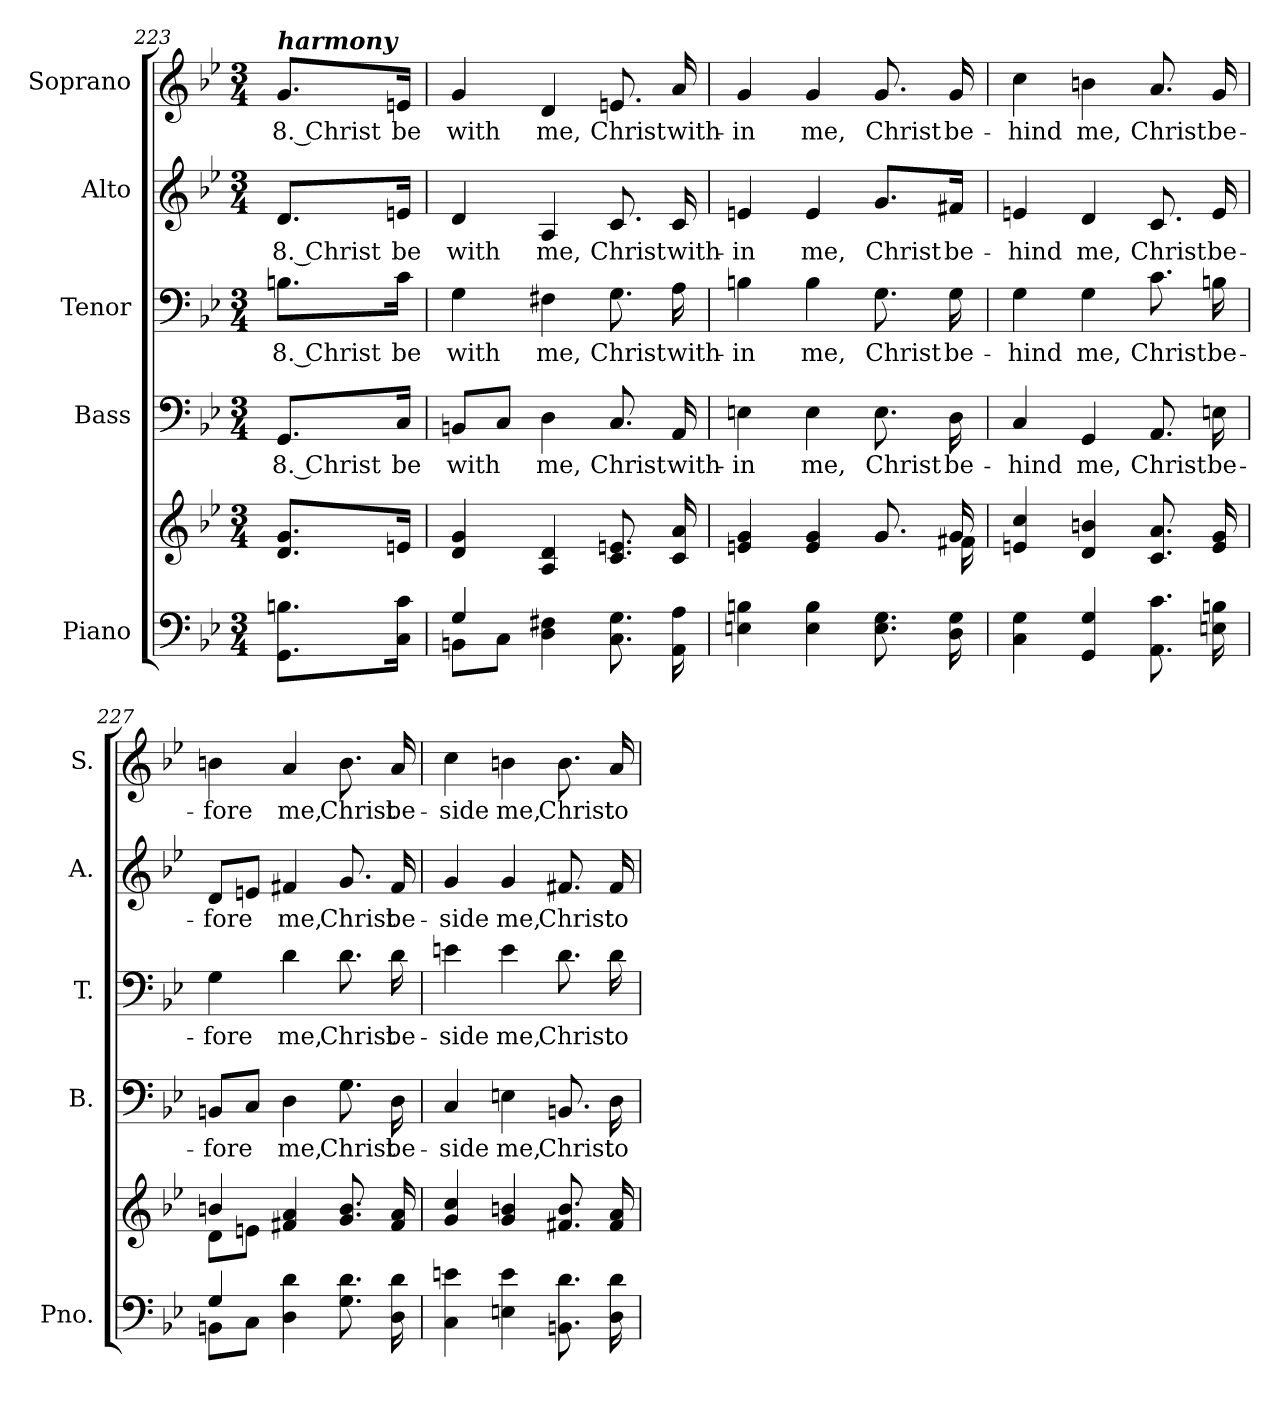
**kern	**kern	**kern	**text	**kern	**text	**kern	**text	**kern	**text
*part5	*part5	*part4	*part4	*part3	*part3	*part2	*part2	*part1	*part1
*staff6	*staff5	*staff4	*staff4	*staff3	*staff3	*staff2	*staff2	*staff1	*staff1
*I"Piano	*	*I"Bass	*	*I"Tenor	*	*I"Alto	*	*I"Soprano	*
*I'Pno.	*	*I'B.	*	*I'T.	*	*I'A.	*	*I'S.	*
*clefF4	*clefG2	*clefF4	*	*clefF4	*	*clefG2	*	*clefG2	*
*k[b-e-]	*k[b-e-]	*k[b-e-]	*	*k[b-e-]	*	*k[b-e-]	*	*k[b-e-]	*
*g:	*g:	*g:	*	*g:	*	*g:	*	*g:	*
*M3/4	*M3/4	*M3/4	*	*M3/4	*	*M3/4	*	*M3/4	*
*MM95	*MM95	*MM95	*	*MM95	*	*MM95	*	*MM95	*
=223	=223	=223	=223	=223	=223	=223	=223	=223	=223
*	*^	*	*	*	*	*	*	*	*
!	!	!	!	!LO:LY:b:color=#000000	!	!	!	!	!	!
!	!	!	!	!	!	!LO:LY:b:color=#000000	!	!	!	!
!	!	!	!	!	!	!	!	!LO:LY:b:color=#000000	!	!
!	!	!	!	!	!	!	!	!	!LO:TX:a:Bi:t=harmony	!
!	!	!	!	!	!	!	!	!	!	!LO:LY:b:color=#000000
8.GGi\ 8.BniL	8.di/ 8.giL	4ryy	8.GGi/L	8. Christ	8.Bni\L	8. Christ	8.di/L	8. Christ	8.gi/L	8. Christ
!	!	!	!	!LO:LY:b:color=#000000	!	!	!	!	!	!
!	!	!	!	!	!	!LO:LY:b:color=#000000	!	!	!	!
!	!	!	!	!	!	!	!	!LO:LY:b:color=#000000	!	!
!	!	!	!	!	!	!	!	!	!	!LO:LY:b:color=#000000
16Ci\ 16ciJk	16eni/Jk	.	16Ci/Jk	be	16ci\Jk	be	16eni/Jk	be	16eni/Jk	be
*	*v	*v	*	*	*	*	*	*	*	*
!!LO:PB:g=z
=224	=224	=224	=224	=224	=224	=224	=224	=224	=224
*^	*	*	*	*	*	*	*	*	*
!	!	!	!	!LO:LY:b:color=#000000	!	!	!	!	!	!
!	!	!	!	!	!	!LO:LY:b:color=#000000	!	!	!	!
!	!	!	!	!	!	!	!	!LO:LY:b:color=#000000	!	!
!	!	!	!	!	!	!	!	!	!	!LO:LY:b:color=#000000
4Gi/	8BBni\L	4di/ 4gi	8BBni/L	with	4Gi\	with	4di/	with	4gi/	with
.	8Ci\J	.	8Ci/J	.	.	.	.	.	.	.
!	!	!	!	!LO:LY:b:color=#000000	!	!	!	!	!	!
!	!	!	!	!	!	!LO:LY:b:color=#000000	!	!	!	!
!	!	!	!	!	!	!	!	!LO:LY:b:color=#000000	!	!
!	!	!	!	!	!	!	!	!	!	!LO:LY:b:color=#000000
4Di\ 4F#Xi	4ryy	4Ai/ 4di	4Di\	me,	4F#Xi\	me,	4Ai/	me,	4di/	me,
!	!	!	!	!LO:LY:b:color=#000000	!	!	!	!	!	!
!	!	!	!	!	!	!LO:LY:b:color=#000000	!	!	!	!
!	!	!	!	!	!	!	!	!LO:LY:b:color=#000000	!	!
!	!	!	!	!	!	!	!	!	!	!LO:LY:b:color=#000000
8.Ci\ 8.Gi	4ryy	8.ci/ 8.eni	8.Ci/	Christ	8.Gi\	Christ	8.ci/	Christ	8.eni/	Christ
!	!	!	!	!LO:LY:b:color=#000000	!	!	!	!	!	!
!	!	!	!	!	!	!LO:LY:b:color=#000000	!	!	!	!
!	!	!	!	!	!	!	!	!LO:LY:b:color=#000000	!	!
!	!	!	!	!	!	!	!	!	!	!LO:LY:b:color=#000000
16AAi\ 16Ai	.	16ci/ 16ai	16AAi/	with-	16Ai\	with-	16ci/	with-	16ai/	with-
*v	*v	*	*	*	*	*	*	*	*	*
=225	=225	=225	=225	=225	=225	=225	=225	=225	=225
*	*^	*	*	*	*	*	*	*	*
!	!	!	!	!LO:LY:b:color=#000000	!	!	!	!	!	!
!	!	!	!	!	!	!LO:LY:b:color=#000000	!	!	!	!
!	!	!	!	!	!	!	!	!LO:LY:b:color=#000000	!	!
!	!	!	!	!	!	!	!	!	!	!LO:LY:b:color=#000000
4Eni\ 4Bni	4eni/ 4gi	2ryy	4Eni\	-in	4Bni\	-in	4eni/	-in	4gi/	-in
!	!	!	!	!LO:LY:b:color=#000000	!	!	!	!	!	!
!	!	!	!	!	!	!LO:LY:b:color=#000000	!	!	!	!
!	!	!	!	!	!	!	!	!LO:LY:b:color=#000000	!	!
!	!	!	!	!	!	!	!	!	!	!LO:LY:b:color=#000000
4Ei\ 4Bi	4ei/ 4gi	.	4Ei\	me,	4Bi\	me,	4ei/	me,	4gi/	me,
!	!	!	!	!LO:LY:b:color=#000000	!	!	!	!	!	!
!	!	!	!	!	!	!LO:LY:b:color=#000000	!	!	!	!
!	!	!	!	!	!	!	!	!LO:LY:b:color=#000000	!	!
!	!	!	!	!	!	!	!	!	!	!LO:LY:b:color=#000000
8.Ei\ 8.Gi	8.gi/	8ryy	8.Ei\	Christ	8.Gi\	Christ	8.gi/L	Christ	8.gi/	Christ
.	.	16ryy	.	.	.	.	.	.	.	.
!	!	!	!	!LO:LY:b:color=#000000	!	!	!	!	!	!
!	!	!	!	!	!	!LO:LY:b:color=#000000	!	!	!	!
!	!	!	!	!	!	!	!	!LO:LY:b:color=#000000	!	!
!	!	!	!	!	!	!	!	!	!	!LO:LY:b:color=#000000
16Di\ 16Gi	16gi/	16f#Xi\	16Di\	be-	16Gi\	be-	16f#Xi/Jk	be-	16gi/	be-
*	*v	*v	*	*	*	*	*	*	*	*
=226	=226	=226	=226	=226	=226	=226	=226	=226	=226
*	*^	*	*	*	*	*	*	*	*
!	!	!	!	!LO:LY:b:color=#000000	!	!	!	!	!	!
*	*v	*v	*	*	*	*	*	*	*	*
*	*^	*	*	*	*	*	*	*	*
!	!	!	!	!	!	!LO:LY:b:color=#000000	!	!	!	!
*	*v	*v	*	*	*	*	*	*	*	*
*	*^	*	*	*	*	*	*	*	*
!	!	!	!	!	!	!	!	!LO:LY:b:color=#000000	!	!
*	*v	*v	*	*	*	*	*	*	*	*
*	*^	*	*	*	*	*	*	*	*
!	!	!	!	!	!	!	!	!	!	!LO:LY:b:color=#000000
*	*v	*v	*	*	*	*	*	*	*	*
4Ci\ 4Gi	4eni/ 4cci	4Ci/	-hind	4Gi\	-hind	4eni/	-hind	4cci\	-hind
!	!	!	!LO:LY:b:color=#000000	!	!	!	!	!	!
!	!	!	!	!	!LO:LY:b:color=#000000	!	!	!	!
!	!	!	!	!	!	!	!LO:LY:b:color=#000000	!	!
!	!	!	!	!	!	!	!	!	!LO:LY:b:color=#000000
4GGi/ 4Gi	4di/ 4bni	4GGi/	me,	4Gi\	me,	4di/	me,	4bni\	me,
!	!	!	!LO:LY:b:color=#000000	!	!	!	!	!	!
!	!	!	!	!	!LO:LY:b:color=#000000	!	!	!	!
!	!	!	!	!	!	!	!LO:LY:b:color=#000000	!	!
!	!	!	!	!	!	!	!	!	!LO:LY:b:color=#000000
8.AAi\ 8.ci	8.ci/ 8.ai	8.AAi/	Christ	8.ci\	Christ	8.ci/	Christ	8.ai/	Christ
!	!	!	!LO:LY:b:color=#000000	!	!	!	!	!	!
!	!	!	!	!	!LO:LY:b:color=#000000	!	!	!	!
!	!	!	!	!	!	!	!LO:LY:b:color=#000000	!	!
!	!	!	!	!	!	!	!	!	!LO:LY:b:color=#000000
16Eni\ 16Bni	16ei/ 16gi	16Eni\	be-	16Bni\	be-	16ei/	be-	16gi/	be-
=227	=227	=227	=227	=227	=227	=227	=227	=227	=227
*^	*^	*	*	*	*	*	*	*	*
!	!	!	!	!	!LO:LY:b:color=#000000	!	!	!	!	!	!
!	!	!	!	!	!	!	!LO:LY:b:color=#000000	!	!	!	!
!	!	!	!	!	!	!	!	!	!LO:LY:b:color=#000000	!	!
!	!	!	!	!	!	!	!	!	!	!	!LO:LY:b:color=#000000
4Gi/	8BBni\L	4bni/	8di\L	8BBni/L	-fore	4Gi\	-fore	8di/L	-fore	4bni\	-fore
.	8Ci\J	.	8eni\J	8Ci/J	.	.	.	8eni/J	.	.	.
!	!	!	!	!	!LO:LY:b:color=#000000	!	!	!	!	!	!
!	!	!	!	!	!	!	!LO:LY:b:color=#000000	!	!	!	!
!	!	!	!	!	!	!	!	!	!LO:LY:b:color=#000000	!	!
!	!	!	!	!	!	!	!	!	!	!	!LO:LY:b:color=#000000
4Di\ 4di	4ryy	4f#Xi/ 4ai	4ryy	4Di\	me,	4di\	me,	4f#Xi/	me,	4ai/	me,
!	!	!	!	!	!LO:LY:b:color=#000000	!	!	!	!	!	!
!	!	!	!	!	!	!	!LO:LY:b:color=#000000	!	!	!	!
!	!	!	!	!	!	!	!	!	!LO:LY:b:color=#000000	!	!
!	!	!	!	!	!	!	!	!	!	!	!LO:LY:b:color=#000000
8.Gi\ 8.di	4ryy	8.gi/ 8.bi	4ryy	8.Gi\	Christ	8.di\	Christ	8.gi/	Christ	8.bi\	Christ
!	!	!	!	!	!LO:LY:b:color=#000000	!	!	!	!	!	!
!	!	!	!	!	!	!	!LO:LY:b:color=#000000	!	!	!	!
!	!	!	!	!	!	!	!	!	!LO:LY:b:color=#000000	!	!
!	!	!	!	!	!	!	!	!	!	!	!LO:LY:b:color=#000000
16Di\ 16di	.	16f#i/ 16ai	.	16Di\	be-	16di\	be-	16f#i/	be-	16ai/	be-
*v	*v	*	*	*	*	*	*	*	*	*	*
*	*v	*v	*	*	*	*	*	*	*	*
=228	=228	=228	=228	=228	=228	=228	=228	=228	=228
!	!	!	!LO:LY:b:color=#000000	!	!	!	!	!	!
!	!	!	!	!	!LO:LY:b:color=#000000	!	!	!	!
!	!	!	!	!	!	!	!LO:LY:b:color=#000000	!	!
!	!	!	!	!	!	!	!	!	!LO:LY:b:color=#000000
4Ci\ 4eni	4gi/ 4cci	4Ci/	-side	4eni\	-side	4gi/	-side	4cci\	-side
!	!	!	!LO:LY:b:color=#000000	!	!	!	!	!	!
!	!	!	!	!	!LO:LY:b:color=#000000	!	!	!	!
!	!	!	!	!	!	!	!LO:LY:b:color=#000000	!	!
!	!	!	!	!	!	!	!	!	!LO:LY:b:color=#000000
4Eni\ 4ei	4gi/ 4bni	4Eni\	me,	4ei\	me,	4gi/	me,	4bni\	me,
!	!	!	!LO:LY:b:color=#000000	!	!	!	!	!	!
!	!	!	!	!	!LO:LY:b:color=#000000	!	!	!	!
!	!	!	!	!	!	!	!LO:LY:b:color=#000000	!	!
!	!	!	!	!	!	!	!	!	!LO:LY:b:color=#000000
8.BBni\ 8.di	8.f#Xi/ 8.bi	8.BBni/	Christ	8.di\	Christ	8.f#Xi/	Christ	8.bi\	Christ
!	!	!	!LO:LY:b:color=#000000	!	!	!	!	!	!
!	!	!	!	!	!LO:LY:b:color=#000000	!	!	!	!
!	!	!	!	!	!	!	!LO:LY:b:color=#000000	!	!
!	!	!	!	!	!	!	!	!	!LO:LY:b:color=#000000
16Di\ 16di	16f#i/ 16ai	16Di\	to	16di\	to	16f#i/	to	16ai/	to
=	=	=	=	=	=	=	=	=	=
*-	*-	*-	*-	*-	*-	*-	*-	*-	*-
